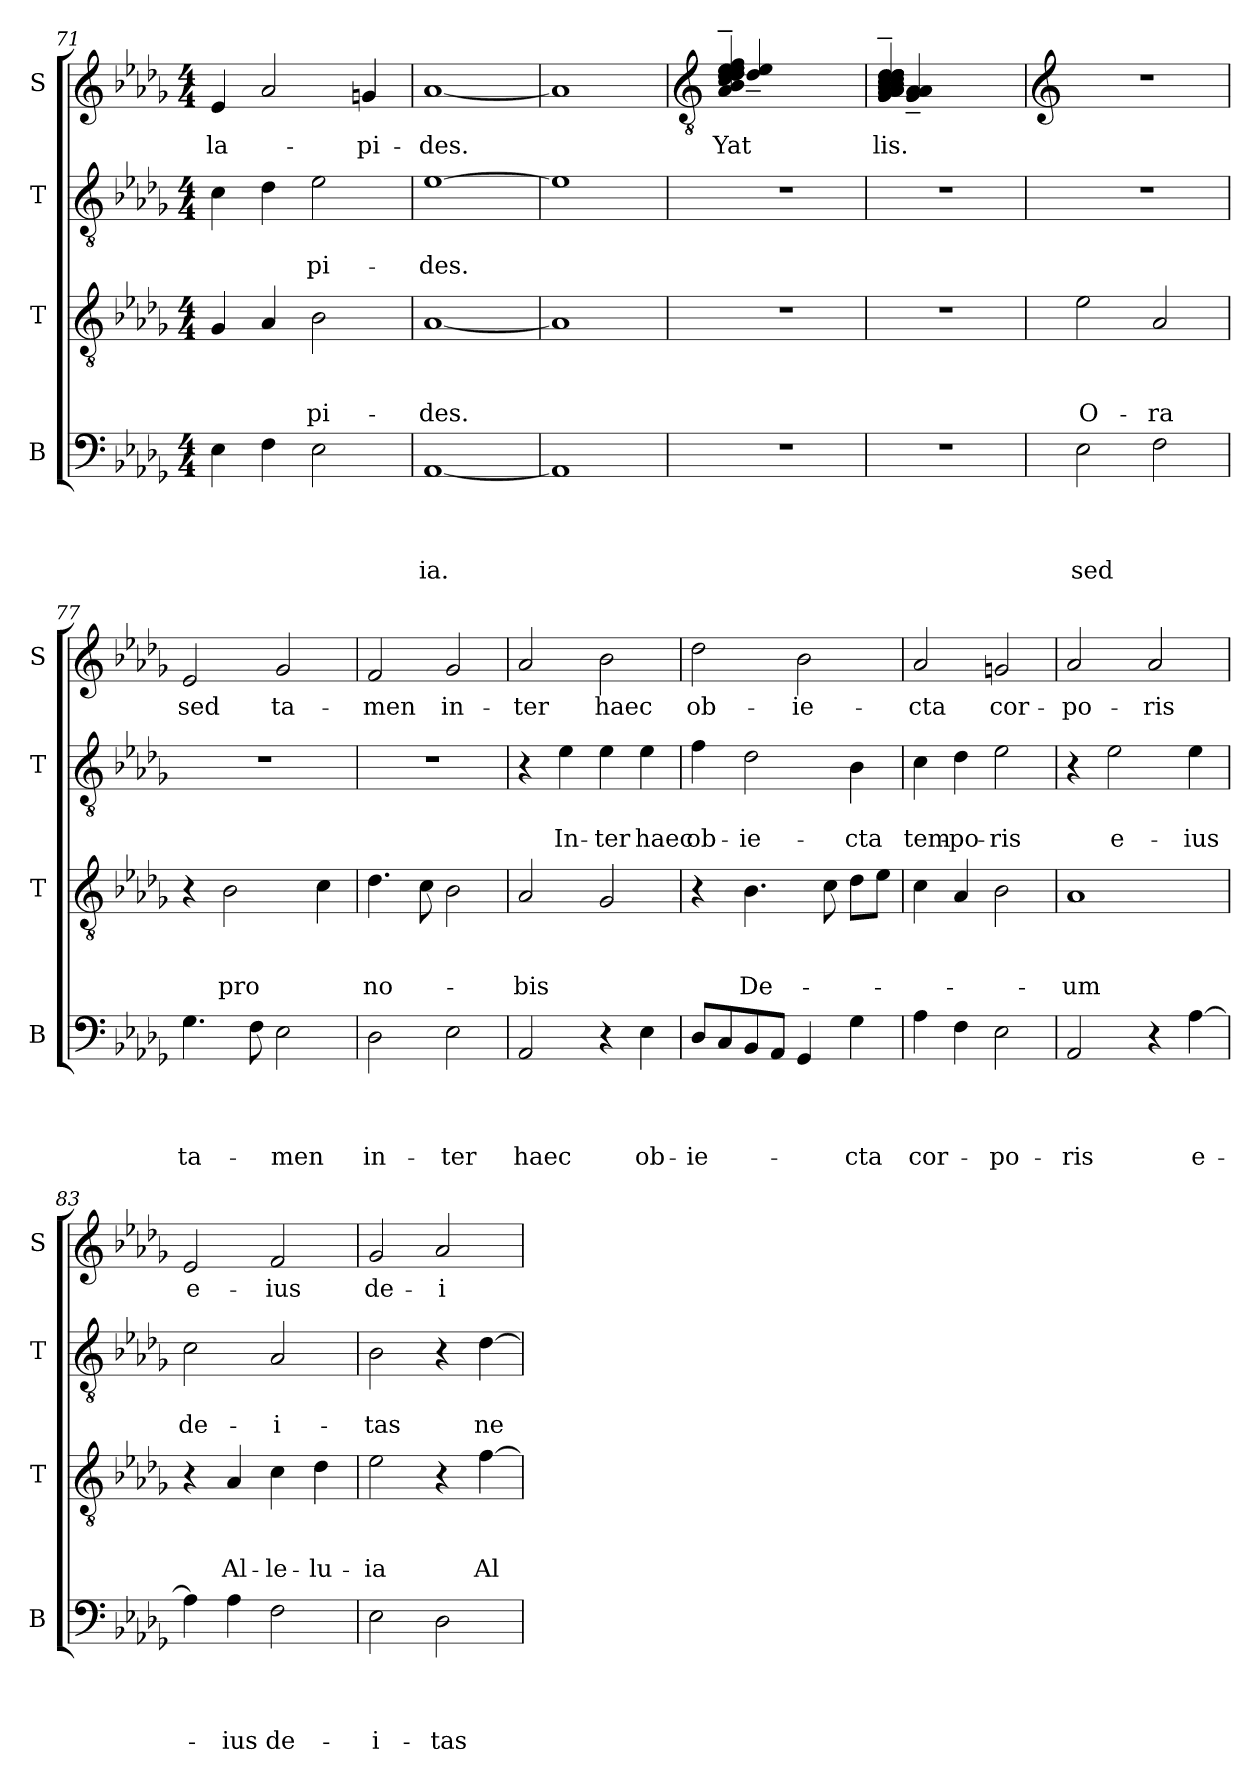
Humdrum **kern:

**kern	**text	**text	**text	**text	**kern	**text	**text	**text	**kern	**text	**text	**kern	**text
*part4	*part4	*part4	*part4	*part4	*part3	*part3	*part3	*part3	*part2	*part2	*part2	*part1	*part1
*staff4	*staff4	*staff4	*staff4	*staff4	*staff3	*staff3	*staff3	*staff3	*staff2	*staff2	*staff2	*staff1	*staff1
*I"B	*	*	*	*	*I"T	*	*	*	*I"T	*	*	*I"S	*
*I'B	*	*	*	*	*I'T	*	*	*	*I'T	*	*	*I'S	*
*clefF4	*	*	*	*	*clefGv2	*	*	*	*clefGv2	*	*	*clefG2	*
*k[b-e-a-d-g-]	*	*	*	*	*k[b-e-a-d-g-]	*	*	*	*k[b-e-a-d-g-]	*	*	*k[b-e-a-d-g-]	*
*D-:	*	*	*	*	*D-:	*	*	*	*D-:	*	*	*D-:	*
*M4/4	*	*	*	*	*M4/4	*	*	*	*M4/4	*	*	*M4/4	*
=71	=71	=71	=71	=71	=71	=71	=71	=71	=71	=71	=71	=71	=71
!	!	!	!	!	!	!	!	!	!	!	!	!	!LO:LY:b
4E-\	.	.	.	.	4G-/	.	.	.	4c\	.	.	4e-/	la-
4F\	.	.	.	.	4A-/	.	.	.	4d-\	.	.	2a-/	.
!	!	!	!	!	!	!	!	!LO:LY:b	!	!	!LO:LY:b	!	!
2E-\	.	.	.	.	2B-\	.	.	-pi-	2e-\	.	-pi-	.	.
!	!	!	!	!	!	!	!	!	!	!	!	!	!LO:LY:b
.	.	.	.	.	.	.	.	.	.	.	.	4gn/	-pi-
=72	=72	=72	=72	=72	=72	=72	=72	=72	=72	=72	=72	=72	=72
!	!	!	!	!LO:LY:b	!	!	!	!LO:LY:b	!	!	!LO:LY:b	!	!LO:LY:b
[<1AA-	.	.	.	-ia.	[<1A-	.	.	-des.	[>1e-	.	-des.	[<1a-	-des.
=73	=73	=73	=73	=73	=73	=73	=73	=73	=73	=73	=73	=73	=73
1AA-]	.	.	.	.	1A-]	.	.	.	1e-]	.	.	1a-]	.
!!LO:LB:g=z
=74	=74	=74	=74	=74	=74	=74	=74	=74	=74	=74	=74	=74	=74
*	*	*	*	*	*	*	*	*	*	*	*	*clefGv2	*
!	!	!	!	!	!	!	!	!	!	!	!	!	!LO:LY:b
*	*	*	*	*	*	*	*	*	*	*	*	*^	*
!	!	!	!	!	!	!	!	!	!	!	!	!	!	!LO:LY:b
1r	.	.	.	.	1r	.	.	.	1r	.	.	4A-/~< 4B-/~< 4c/~< 4d-/~< 4d-/~< 4d-/~< 4d-/~< 4e-/~< 4e-/~< 4e-/~< 4e-/~< 4f/~<	4d-/~< 4e-/~<	-Yat
.	.	.	.	.	.	.	.	.	.	.	.	2.ryy	2.ryy	.
!!LO:LB:g=z	!!
=75	=75	=75	=75	=75	=75	=75	=75	=75	=75	=75	=75	=75	=75	=75
!	!	!	!	!	!	!	!	!	!	!	!	!	!	!LO:LY:b
!	!	!	!	!	!	!	!	!	!	!	!	!	!	!LO:LY:b
1r	.	.	.	.	1r	.	.	.	1r	.	.	4G-/~< 4A-/~< 4A-/~< 4A-/~< 4B-/~< 4B-/~< 4B-/~< 4c/~< 4c/~< 4d-/~< 4d-/~< 4d-/~<	4G-/~< 4A-/~< 4A-/~<	-lis.
.	.	.	.	.	.	.	.	.	.	.	.	2.ryy	2.ryy	.
*	*	*	*	*	*	*	*	*	*	*	*	*v	*v	*
!!LO:PB:g=z
=76	=76	=76	=76	=76	=76	=76	=76	=76	=76	=76	=76	=76	=76
*	*	*	*	*	*	*	*	*	*	*	*	*clefG2	*
*	*	*	*	*	*	*	*	*	*	*	*	*^	*
!	!	!	!	!LO:LY:b	!	!	!	!LO:LY:b	!	!	!	!	!	!
*	*	*	*	*	*	*	*	*	*	*	*	*v	*v	*
2E-\	.	.	.	sed	2e-\	.	.	O-	1r	.	.	1r	.
!	!	!	!	!	!	!	!	!LO:LY:b	!	!	!	!	!
2F\	.	.	.	.	2A-/	.	.	-ra	.	.	.	.	.
=77	=77	=77	=77	=77	=77	=77	=77	=77	=77	=77	=77	=77	=77
!	!	!	!	!LO:LY:b	!	!	!	!	!	!	!	!	!LO:LY:b
4.G-\	.	.	.	ta-	4r	.	.	.	1r	.	.	2e-/	sed
!	!	!	!	!	!	!	!	!LO:LY:b	!	!	!	!	!
.	.	.	.	.	2B-\	.	.	pro	.	.	.	.	.
8F\	.	.	.	.	.	.	.	.	.	.	.	.	.
!	!	!	!	!LO:LY:b	!	!	!	!	!	!	!	!	!LO:LY:b
2E-\	.	.	.	-men	.	.	.	.	.	.	.	2g-/	ta-
.	.	.	.	.	4c\	.	.	.	.	.	.	.	.
=78	=78	=78	=78	=78	=78	=78	=78	=78	=78	=78	=78	=78	=78
!	!	!	!	!LO:LY:b	!	!	!	!LO:LY:b	!	!	!	!	!LO:LY:b
2D-\	.	.	.	in-	4.d-\	.	.	no-	1r	.	.	2f/	-men
.	.	.	.	.	8c\	.	.	.	.	.	.	.	.
!	!	!	!	!LO:LY:b	!	!	!	!	!	!	!	!	!LO:LY:b
2E-\	.	.	.	-ter	2B-\	.	.	.	.	.	.	2g-/	in-
=79	=79	=79	=79	=79	=79	=79	=79	=79	=79	=79	=79	=79	=79
!	!	!	!	!LO:LY:b	!	!	!	!LO:LY:b	!	!	!	!	!LO:LY:b
2AA-/	.	.	.	haec	2A-/	.	.	-bis	4r	.	.	2a-/	-ter
!	!	!	!	!	!	!	!	!	!	!	!LO:LY:b	!	!
.	.	.	.	.	.	.	.	.	4e-\	.	In-	.	.
!	!	!	!	!	!	!	!	!	!	!	!LO:LY:b:rj	!	!LO:LY:b
4r	.	.	.	.	2G-/	.	.	.	4e-\	.	-ter	2b-\	haec
!	!	!	!	!LO:LY:b	!	!	!	!	!	!	!LO:LY:b	!	!
4E-\	.	.	.	ob-	.	.	.	.	4e-\	.	haec	.	.
=80	=80	=80	=80	=80	=80	=80	=80	=80	=80	=80	=80	=80	=80
!	!	!	!	!LO:LY:b	!	!	!	!	!	!	!LO:LY:b	!	!LO:LY:b
8D-/L	.	.	.	-ie-	4r	.	.	.	4f\	.	ob-	2dd-\	ob-
8C/	.	.	.	.	.	.	.	.	.	.	.	.	.
!	!	!	!	!	!	!	!	!LO:LY:b	!	!	!LO:LY:b	!	!
8BB-/	.	.	.	.	4.B-\	.	.	De-	2d-\	.	-ie-	.	.
8AA-/J	.	.	.	.	.	.	.	.	.	.	.	.	.
!	!	!	!	!	!	!	!	!	!	!	!	!	!LO:LY:b
4GG-/	.	.	.	.	.	.	.	.	.	.	.	2b-\	-ie-
.	.	.	.	.	8c\	.	.	.	.	.	.	.	.
!	!	!	!	!LO:LY:b	!	!	!	!	!	!	!LO:LY:b	!	!
4G-\	.	.	.	-cta	8d-\L	.	.	.	4B-\	.	-cta	.	.
.	.	.	.	.	8e-\J	.	.	.	.	.	.	.	.
=81	=81	=81	=81	=81	=81	=81	=81	=81	=81	=81	=81	=81	=81
!	!	!	!	!LO:LY:b	!	!	!	!	!	!	!LO:LY:b	!	!LO:LY:b
4A-\	.	.	.	cor-	4c\	.	.	.	4c\	.	tem-	2a-/	-cta
!	!	!	!	!	!	!	!	!	!	!	!LO:LY:b	!	!
4F\	.	.	.	.	4A-/	.	.	.	4d-\	.	-po-	.	.
!	!	!	!	!LO:LY:b	!	!	!	!	!	!	!LO:LY:b	!	!LO:LY:b
2E-\	.	.	.	-po-	2B-\	.	.	.	2e-\	.	-ris	2gn/	cor-
=82	=82	=82	=82	=82	=82	=82	=82	=82	=82	=82	=82	=82	=82
!	!	!	!	!LO:LY:b	!	!	!	!LO:LY:b	!	!	!	!	!LO:LY:b
2AA-/	.	.	.	-ris	1A-	.	.	-um	4r	.	.	2a-/	-po-
!	!	!	!	!	!	!	!	!	!	!	!LO:LY:b	!	!
.	.	.	.	.	.	.	.	.	2e-\	.	e-	.	.
!	!	!	!	!	!	!	!	!	!	!	!	!	!LO:LY:b
4r	.	.	.	.	.	.	.	.	.	.	.	2a-/	-ris
!	!	!	!	!LO:LY:b	!	!	!	!	!	!	!LO:LY:b	!	!
[<4A-\	.	.	.	e-	.	.	.	.	4e-\	.	-ius	.	.
!!LO:LB:g=z
=83	=83	=83	=83	=83	=83	=83	=83	=83	=83	=83	=83	=83	=83
!	!	!	!	!	!	!	!	!	!	!	!LO:LY:b	!	!LO:LY:b
4A-\]	.	.	.	.	4r	.	.	.	2c\	.	de-	2e-/	e-
!	!	!	!	!LO:LY:b	!	!	!	!LO:LY:b	!	!	!	!	!
4A-\	.	.	.	-ius	4A-/	.	.	Al-	.	.	.	.	.
!	!	!	!	!LO:LY:b	!	!	!	!LO:LY:b	!	!	!LO:LY:b	!	!LO:LY:b
2F\	.	.	.	de-	4c\	.	.	-le-	2A-/	.	-i-	2f/	-ius
!	!	!	!	!	!	!	!	!LO:LY:b	!	!	!	!	!
.	.	.	.	.	4d-\	.	.	-lu-	.	.	.	.	.
=84	=84	=84	=84	=84	=84	=84	=84	=84	=84	=84	=84	=84	=84
!	!	!	!	!LO:LY:b	!	!	!	!LO:LY:b	!	!	!LO:LY:b	!	!LO:LY:b
2E-\	.	.	.	-i-	2e-\	.	.	-ia	2B-\	.	-tas	2g-/	de-
!	!	!	!	!LO:LY:b	!	!	!	!	!	!	!	!	!LO:LY:b
2D-\	.	.	.	-tas	4r	.	.	.	4r	.	.	2a-/	-i-
!	!	!	!	!	!	!	!	!LO:LY:b	!	!	!LO:LY:b	!	!
.	.	.	.	.	[>4f\	.	.	Al-	[>4d-\	.	ne-	.	.
=	=	=	=	=	=	=	=	=	=	=	=	=	=
*-	*-	*-	*-	*-	*-	*-	*-	*-	*-	*-	*-	*-	*-
